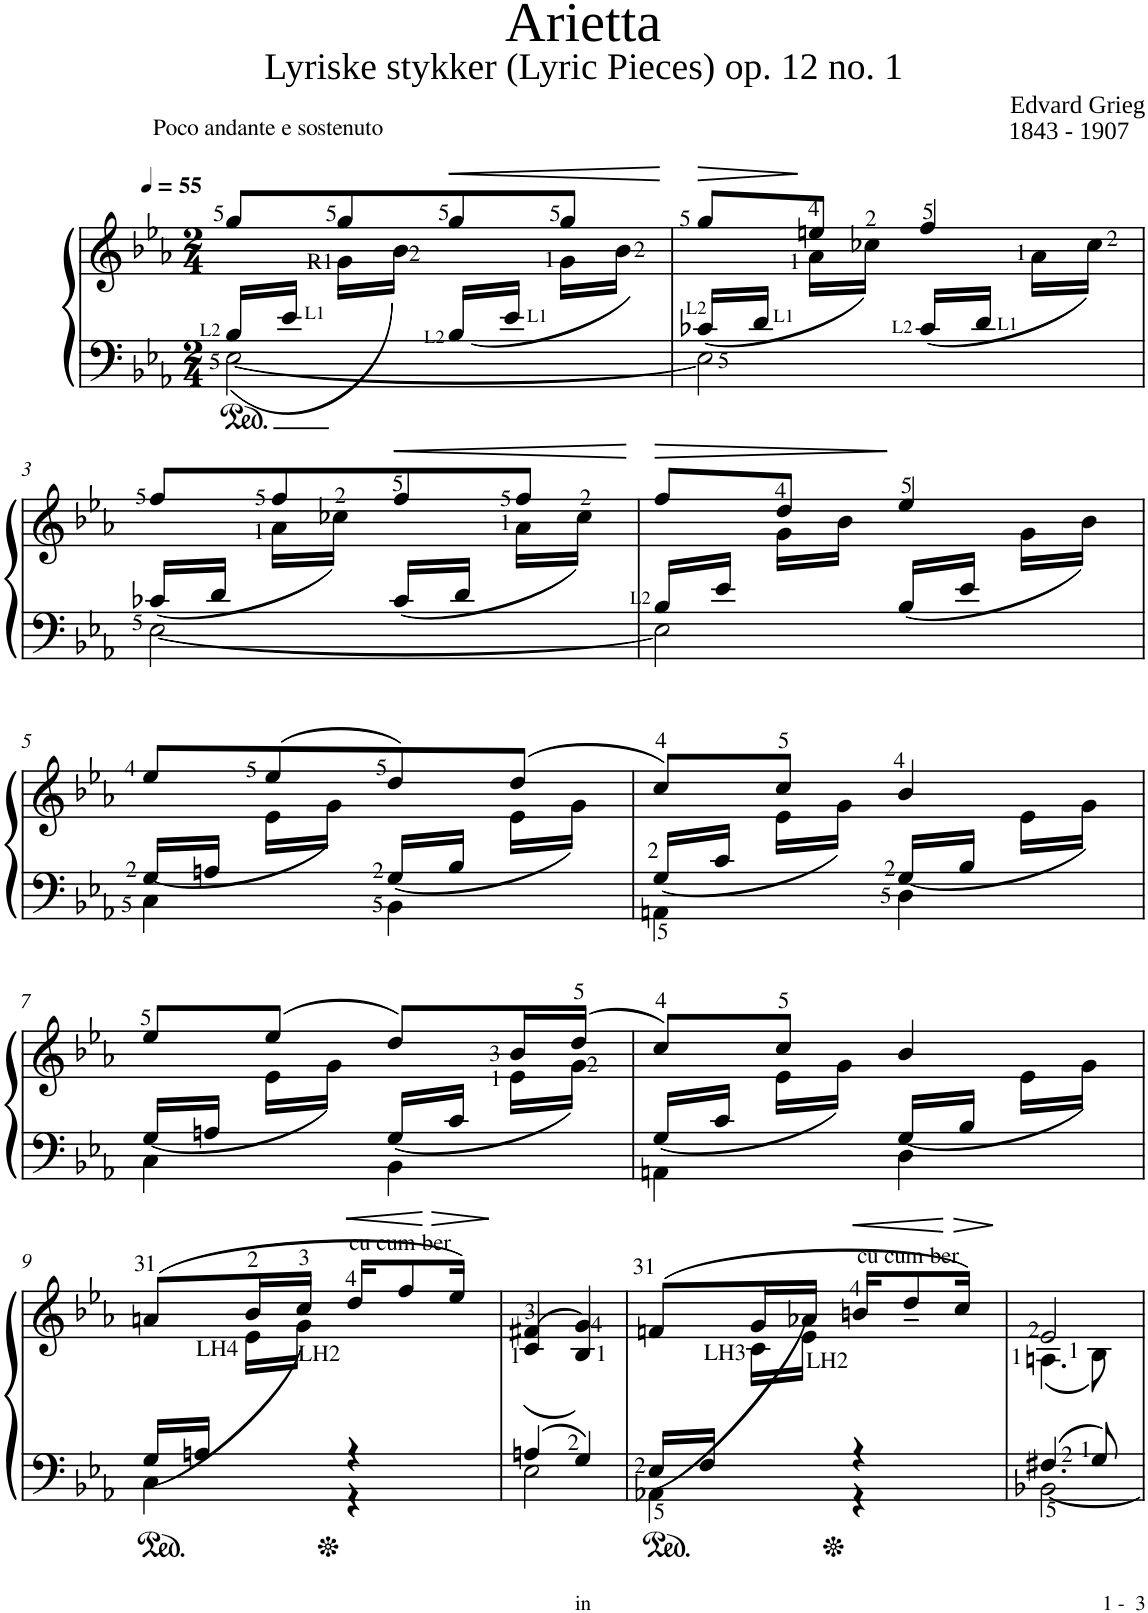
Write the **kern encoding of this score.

**kern	**kern	**dynam
*part1	*part1	*part1
*staff2	*staff1	*staff1/2
*I"Piano	*	*
*I'Pno	*	*
*clefF4	*clefG2	*
*k[b-e-a-]	*k[b-e-a-]	*
*M2/4	*M2/4	*
*MM55	*MM55	*
=1	=1	=1
*^	*^	*
!	!	!LO:TX:a:t=Poco andante e sostenuto	!	!
!LO:TX:a:t=L2	!	!	!	!
(<[2E-\	16B-/LL	8gg/L	8ryy	.
!	!LO:TX:a:t=L1	!	!	!
.	16e-/JJ	.	.	.
.	8ryy	8gg/	16g\LL	.
.	.	.	16b-\JJ)	.
!	!LO:TX:a:t=L2	!	!	!
!	!	!	!	!LO:HP:b
.	(<16B-/LL	8gg/	8ryy	<
!	!LO:TX:a:t=L1	!	!	!
.	16e-/JJ	.	.	.
.	8ryy	8gg/J	16g\LL	.
.	.	.	16b->\JJ)	.
*v	*v	*	*	*
*	*v	*v	*
.	.	[
=2	=2	=2
*^	*	*
!LO:TX:a:t=L2	!	!	!
!	!	!	!LO:HP:b
*	*	*^	*
2E-\]	(<16c-X/LL	8gg/L	8ryy	>
!	!LO:TX:a:t=L1	!	!	!
.	16d/JJ	.	.	.
.	8ryy	8een/J	16a-\LL	]
.	.	.	16cc-X>\JJ)	.
!	!LO:TX:a:t=L2	!	!	!
.	(<16c-/LL	4ff/	8ryy	.
!	!LO:TX:a:t=L1	!	!	!
.	16d/JJ	.	.	.
.	8ryy	.	16a->\LL	.
.	.	.	16cc->\JJ)	.
!!LO:LB:g=z	!!
=3	=3	=3	=3	=3
[2E-\	(<16c-X/LL	8ff/L	8ryy	.
.	16d/JJ	.	.	.
.	8ryy	8ff/	16a->\LL	.
.	.	.	16cc-X>\JJ)	.
!	!	!	!	!LO:HP:b
.	(<16c-/LL	8ff/	8ryy	<
.	16d/JJ	.	.	.
.	8ryy	8ff/J	16a->\LL	.
.	.	.	16cc->\JJ)	.
*v	*v	*	*	*
*	*v	*v	*
.	.	[
=4	=4	=4
*^	*	*
!LO:TX:a:t=L2	!	!	!
!	!	!	!LO:HP:b
*	*	*^	*
2E-\]	16B-/LL	8ff/L	8ryy	>
.	16e-/JJ	.	.	.
.	8ryy	8dd/J	16g\LL	.
.	.	.	16b-\JJ	.
.	(<16B-/LL	4ee-/	8ryy	]
.	16e-/JJ	.	.	.
.	8ryy	.	16g\LL	.
.	.	.	16b-\JJ)	.
!!LO:LB:g=z	!!
=5	=5	=5	=5	=5
4C\	(<16G/LL	8ee-/L	8ryy	.
.	16An/JJ	.	.	.
.	8ryy	(>8ee-/	16e-\LL	.
.	.	.	16g\JJ)	.
4BB-\	(<16G/LL	8dd/)	8ryy	.
.	16B-/JJ	.	.	.
.	8ryy	(>8dd/J	16e-\LL	.
.	.	.	16g\JJ)	.
=6	=6	=6	=6	=6
4AAn\	(<16G/LL	8cc/L)	8ryy	.
.	16c/JJ	.	.	.
.	8ryy	8cc/J	16e-\LL	.
.	.	.	16g\JJ)	.
4D\	(<16G/LL	4b-/	8ryy	.
.	16B-/JJ	.	.	.
.	8ryy	.	16e-\LL	.
.	.	.	16g\JJ)	.
!!LO:LB:g=z	!!
=7	=7	=7	=7	=7
4C\	(<16G/LL	8ee-/L	8ryy	.
.	16An/JJ	.	.	.
.	8ryy	(>8ee-/J	16e-\LL	.
.	.	.	16g\JJ)	.
4BB-\	(<16G/LL	8dd/L)	8ryy	.
.	16c/JJ	.	.	.
.	8ryy	16b-/L	16e-\LL	.
.	.	(>16dd/JJ	16g\JJ)	.
=8	=8	=8	=8	=8
4AAn\	(<16G/LL	8cc/L)	8ryy	.
.	16c/JJ	.	.	.
.	8ryy	8cc/J	16e-\LL	.
.	.	.	16g\JJ)	.
4D\	(<16G/LL	4b-/	8ryy	.
.	16B-/JJ	.	.	.
.	8ryy	.	16e-\LL	.
.	.	.	16g\JJ)	.
!!LO:LB:g=z	!!
=9	=9	=9	=9	=9
(4C\	16G/LL	(>8an/L	8ryy	.
.	16An/JJ	.	.	.
.	8ryy	16b-/L	16e-\LL	.
.	.	16cc/JJ	16g\JJ)	.
!	!	!LO:TX:a:t=cu cum ber	!	!
!	!	!	!	!LO:HP:b
4r	4r	16dd/KL	4ryy	<
.	.	8ff/	.	.
!	!	!	!	!LO:HP:n=1:b
.	.	16ee-/Jk)	.	[ >
*v	*v	*	*	*
*	*v	*v	*
.	.	]
=10	=10	=10
*^	*^	*
2E-\	4An/	(4f#X/	(4c/	.
.	4G/	4g/)	4B-/)	.
=11	=11	=11	=11	=11
4AA-X\	16E-/LL	(>8fn/L	8ryy	.
.	16F/JJ	.	.	.
.	8ryy	16g/L	16c\LL	.
.	.	(16a-X/JJ	16e-\JJ	.
!	!	!LO:TX:a:t=cu cum ber	!	!
!	!	!	!	!LO:HP:b
4r	4r	16bn/KL	4ryy	<
.	.	8dd~/	.	.
!	!	!	!	!LO:HP:n=1:b
.	.	16cc/Jk)	.	[ >
*v	*v	*	*	*
*	*v	*v	*
.	.	]
=12	=12	=12
*^	*^	*
[2BB-X\	4.F#X/	2e-/	(4.An\	.
.	8G/	.	8B-\)	.
*v	*v	*	*	*
*	*v	*v	*
=	=	=
*-	*-	*-
